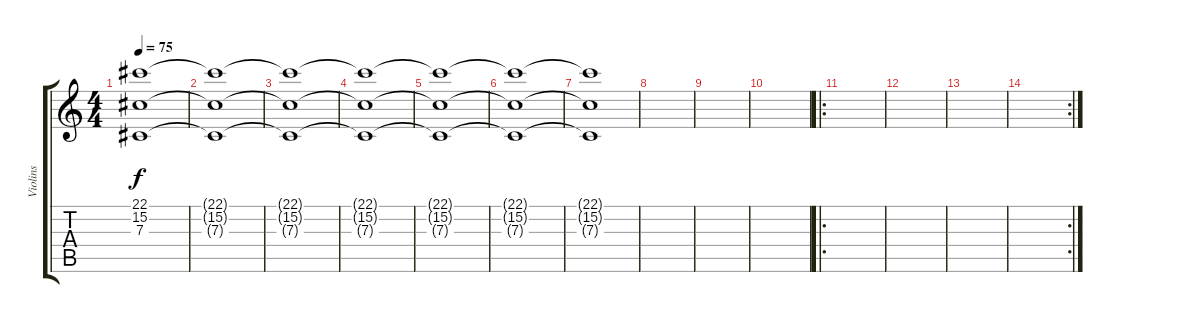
\track ("Violins" "Violins") {instrument violin}
\staff {score tabs}
\tuning (Eb4 Bb3 Gb3 Db3 Ab2 Db2) {hide}
\ts (4 4)
\tempo 75
\clef g2
\ks c
(22.1{t} 15.2{t} 7.3{t}).1{dy f} |
(22.1{t} 15.2{t} 7.3{t}).1 |
(22.1{t} 15.2{t} 7.3{t}).1 |
(22.1{t} 15.2{t} 7.3{t}).1 |
(22.1{t} 15.2{t} 7.3{t}).1 |
(22.1{t} 15.2{t} 7.3{t}).1 |
(22.1{t} 15.2{t} 7.3{t}).1 |
|
|
|
\ro
|
|
|
\rc 2
